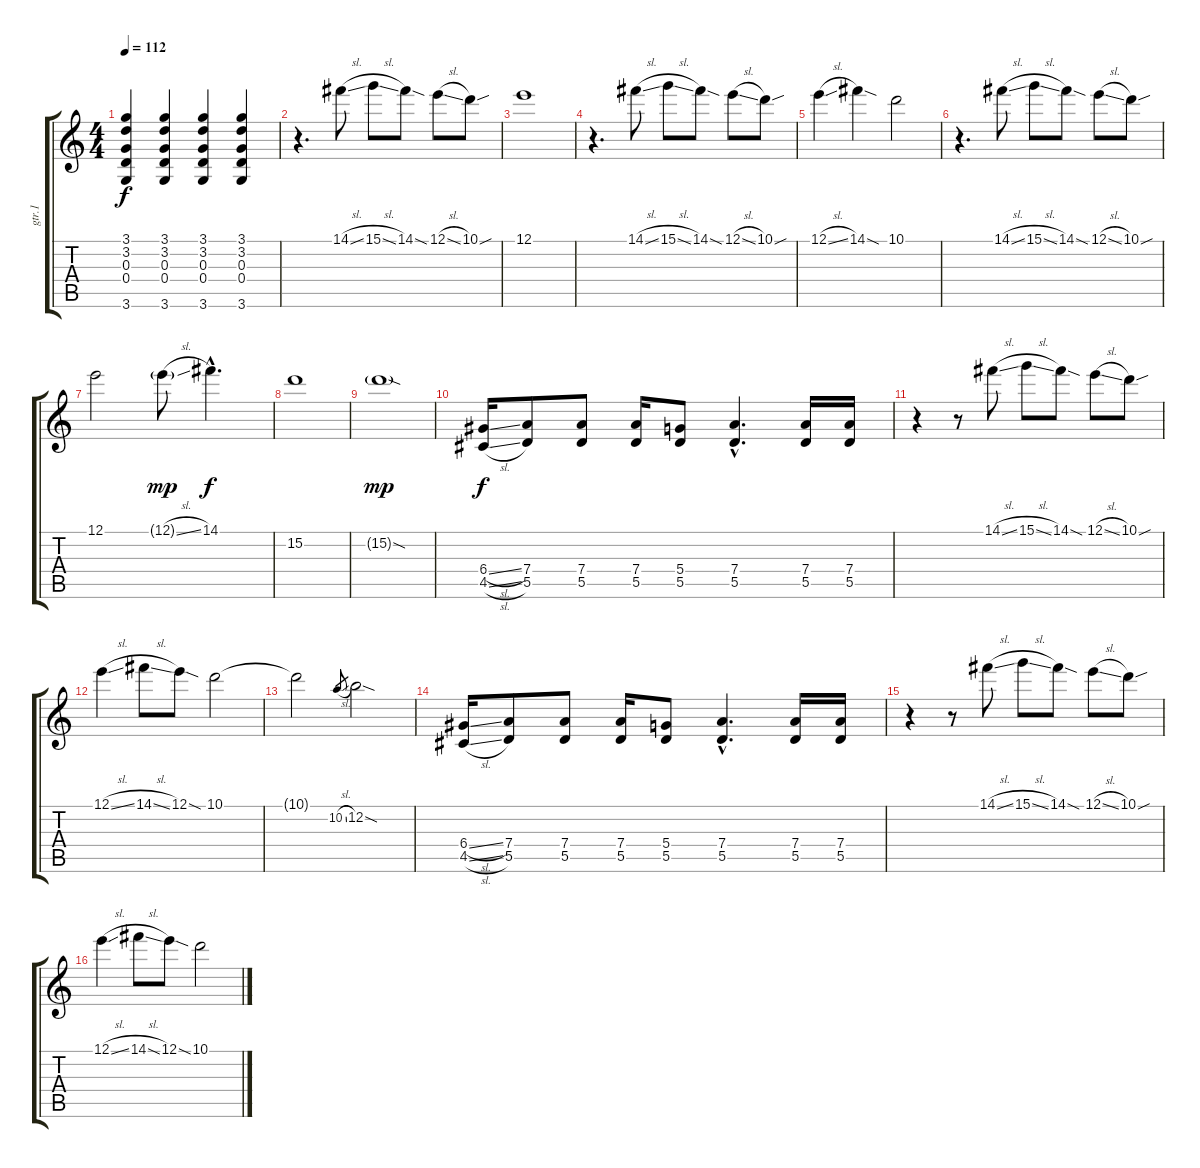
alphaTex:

\track ("gtr.1" "gtr.1") {instrument distortionguitar}
\staff {score tabs}
\tuning (E4 B3 G3 D3 A2 E2) {hide}
\ts (4 4)
\tempo 112
\clef g2
\ks c
(3.1 3.2 0.3 0.4 3.6).4{dy f} (3.1 3.2 0.3 0.4 3.6).4 (3.1 3.2 0.3 0.4 3.6).4 (3.1 3.2 0.3 0.4 3.6).4 |
r.4{d} 14.1{sl}.8 15.1{sl}.8 14.1{sod}.8 12.1{sl}.8 10.1{sou}.8 |
12.1.1 |
r.4{d} 14.1{sl}.8 15.1{sl}.8 14.1{sod}.8 12.1{sl}.8 10.1{sou}.8 |
12.1{sl}.4 14.1{sod}.4 10.1.2 |
r.4{d} 14.1{sl}.8 15.1{sl}.8 14.1{sod}.8 12.1{sl}.8 10.1{sou}.8 |
12.1.2 12.1{sl g}.8{dy mp} 14.1{hac}.4{d dy f} |
15.2.1 |
15.2{sod g}.1{dy mp} |
(6.4{sl} 4.5{sl}).16{dy f} (7.4 5.5).8 (7.4 5.5).8 (7.4 5.5).16 (5.4 5.5).8 (7.4{hac} 5.5{hac}).4{d} (7.4 5.5).16 (7.4 5.5).16 |
r.4 r.8 14.1{sl}.8 15.1{sl}.8 14.1{sod}.8 12.1{sl}.8 10.1{sou}.8 |
12.1{sl}.4 14.1{sl}.8 12.1{sod}.8 10.1.2 |
10.1{t}.2 10.2{sl}.8{gr} 12.2{sod}.2 |
(6.4{sl} 4.5{sl}).16 (7.4 5.5).8 (7.4 5.5).8 (7.4 5.5).16 (5.4 5.5).8 (7.4{hac} 5.5{hac}).4{d} (7.4 5.5).16 (7.4 5.5).16 |
r.4 r.8 14.1{sl}.8 15.1{sl}.8 14.1{sod}.8 12.1{sl}.8 10.1{sou}.8 |
12.1{sl}.4 14.1{sl}.8 12.1{sod}.8 10.1.2
